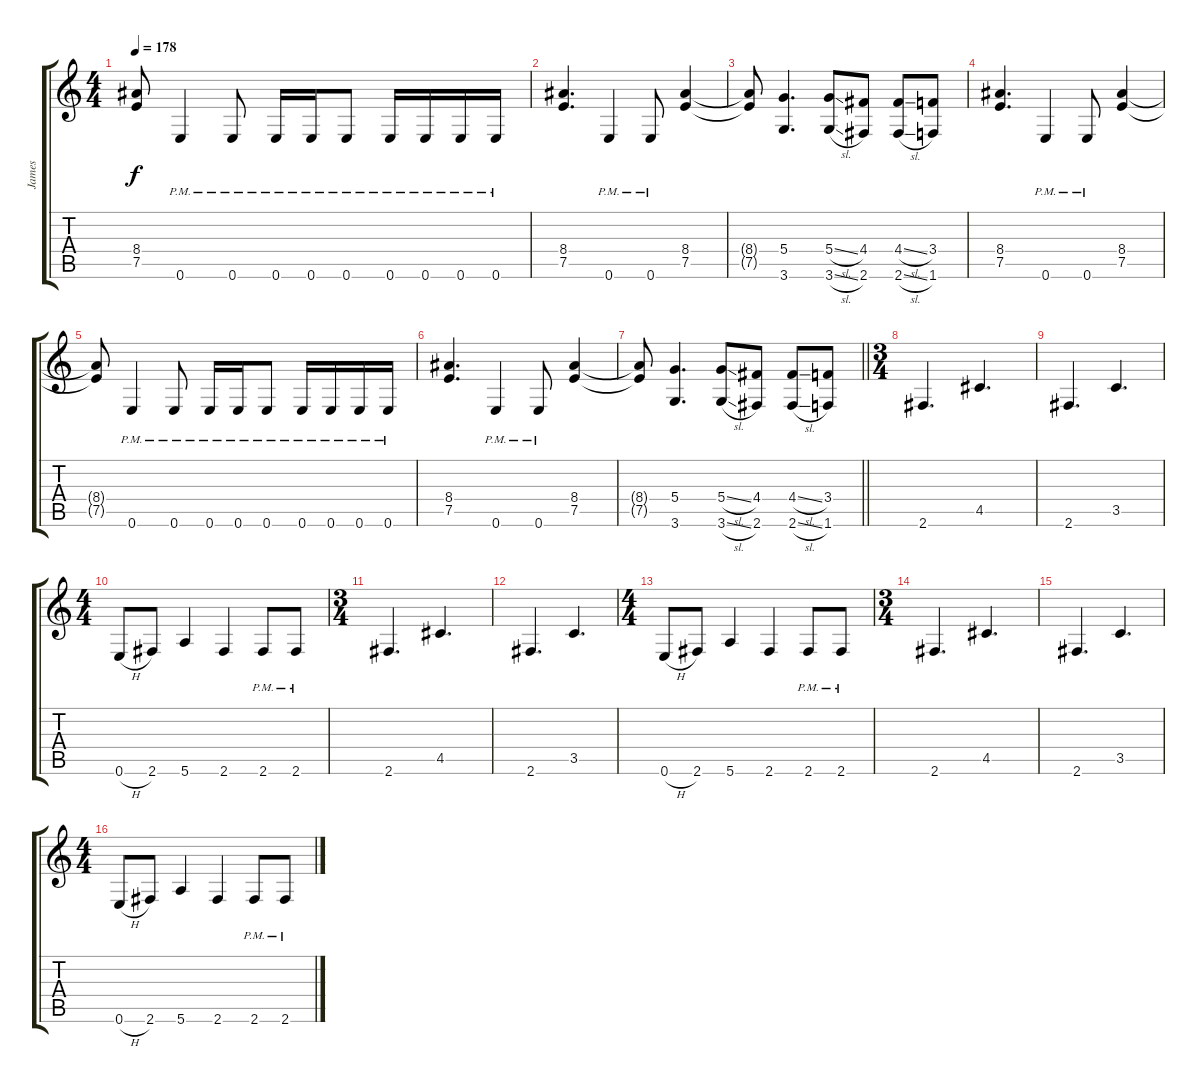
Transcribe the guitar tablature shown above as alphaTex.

\track ("James" "James") {instrument distortionguitar}
\staff {score tabs}
\tuning (E4 B3 G3 D3 A2 E2) {hide}
\ts (4 4)
\tempo 178
\clef g2
\ks c
(8.4{t} 7.5{t}).8{dy f} 0.6{pm}.4 0.6{pm}.8 0.6{pm}.16 0.6{pm}.16 0.6{pm}.8 0.6{pm}.16 0.6{pm}.16 0.6{pm}.16 0.6{pm}.16 |
(8.4 7.5).4{d} 0.6{pm}.4 0.6{pm}.8 (8.4 7.5).4 |
(8.4{t} 7.5{t}).8 (5.4 3.6).4{d} (5.4{sl} 3.6{sl}).8 (4.4 2.6).8 (4.4{sl} 2.6{sl}).8 (3.4 1.6).8 |
(8.4 7.5).4{d} 0.6{pm}.4 0.6{pm}.8 (8.4 7.5).4 |
(8.4{t} 7.5{t}).8 0.6{pm}.4 0.6{pm}.8 0.6{pm}.16 0.6{pm}.16 0.6{pm}.8 0.6{pm}.16 0.6{pm}.16 0.6{pm}.16 0.6{pm}.16 |
(8.4 7.5).4{d} 0.6{pm}.4 0.6{pm}.8 (8.4 7.5).4 |
\barLineRight lightlight
(8.4{t} 7.5{t}).8 (5.4 3.6).4{d} (5.4{sl} 3.6{sl}).8 (4.4 2.6).8 (4.4{sl} 2.6{sl}).8 (3.4 1.6).8 |
\ts (3 4)
\section ("" "")
2.6.4{d} 4.5.4{d} |
2.6.4{d} 3.5.4{d} |
\ts (4 4)
0.6{h}.8 2.6.8 5.6.4 2.6.4 2.6{pm}.8 2.6{pm}.8 |
\ts (3 4)
2.6.4{d} 4.5.4{d} |
2.6.4{d} 3.5.4{d} |
\ts (4 4)
0.6{h}.8 2.6.8 5.6.4 2.6.4 2.6{pm}.8 2.6{pm}.8 |
\ts (3 4)
2.6.4{d} 4.5.4{d} |
2.6.4{d} 3.5.4{d} |
\ts (4 4)
0.6{h}.8 2.6.8 5.6.4 2.6.4 2.6{pm}.8 2.6{pm}.8
